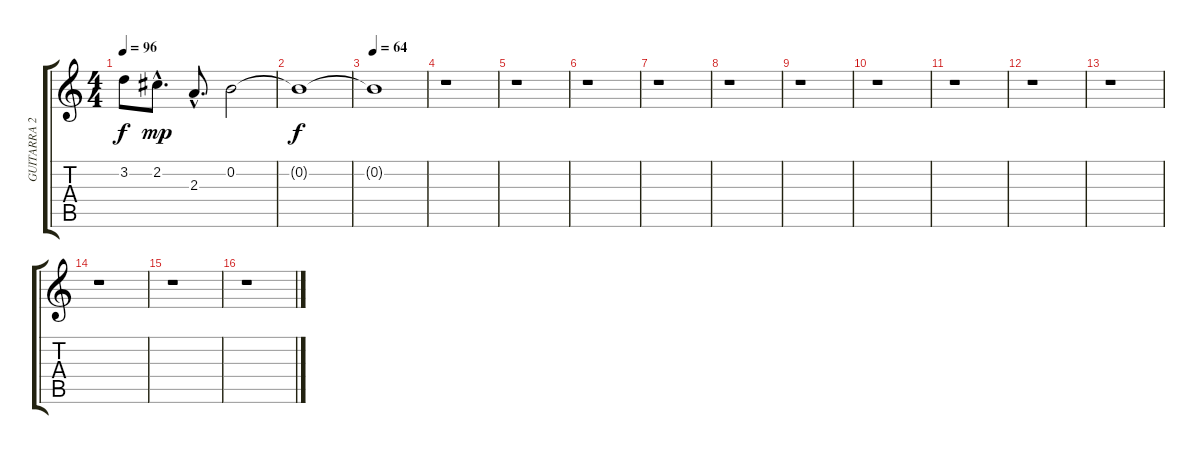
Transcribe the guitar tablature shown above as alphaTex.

\track ("GUITARRA 2" "GUITARRA 2") {instrument distortionguitar}
\staff {score tabs}
\tuning (E4 B3 G3 D3 A2 E2) {hide}
\ts (4 4)
\tempo 96
\clef g2
\ks c
3.2{t}.8{dy f} 2.2{hac}.8{d dy mp} 2.3{hac}.8{d} 0.2.2 |
0.2{t}.1{dy f} |
\tempo 64
0.2{t}.1 |
r.1 |
r.1 |
r.1 |
r.1 |
r.1 |
r.1 |
r.1 |
r.1 |
r.1 |
r.1 |
r.1 |
r.1 |
r.1
